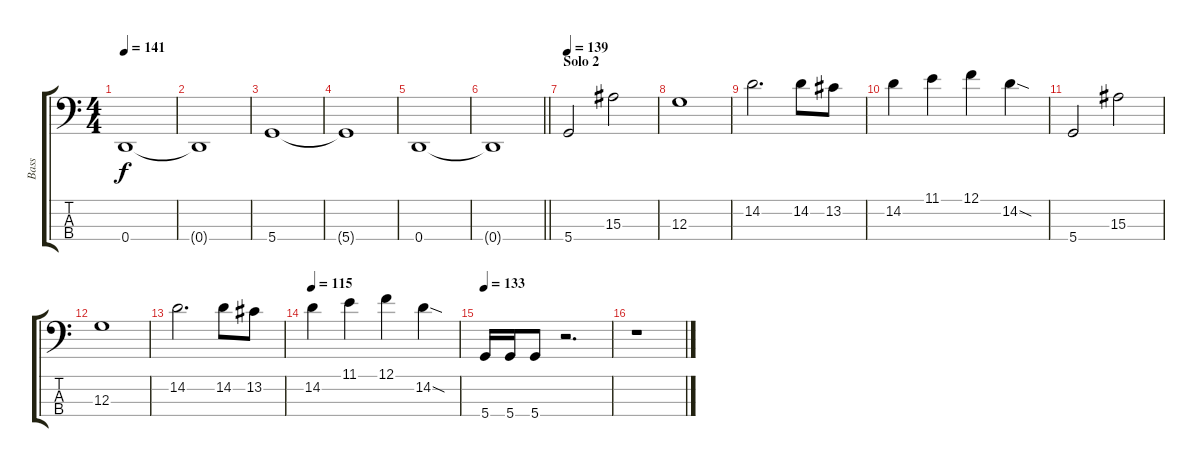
\track ("Bass" "Bass") {instrument electricbasspick}
\staff {score tabs}
\tuning (F2 C2 G1 D1) {hide}
\ts (4 4)
\tempo 141
\clef f4
\ks c
0.4.1{dy f} |
0.4{t}.1 |
5.4.1 |
5.4{t}.1 |
0.4.1 |
\barLineRight lightlight
0.4{t}.1 |
\section ("" "Solo 2")
\tempo 139
5.4.2 15.3.2 |
12.3.1 |
14.2.2{d} 14.2.8 13.2.8 |
14.2.4 11.1.4 12.1.4 14.2{sod}.4 |
5.4.2 15.3.2 |
12.3.1 |
14.2.2{d} 14.2.8 13.2.8 |
\tempo 115
14.2.4 11.1.4 12.1.4 14.2{sod}.4 |
\tempo 133
5.4.16 5.4.16 5.4.8 r.2{d} |
r.1
